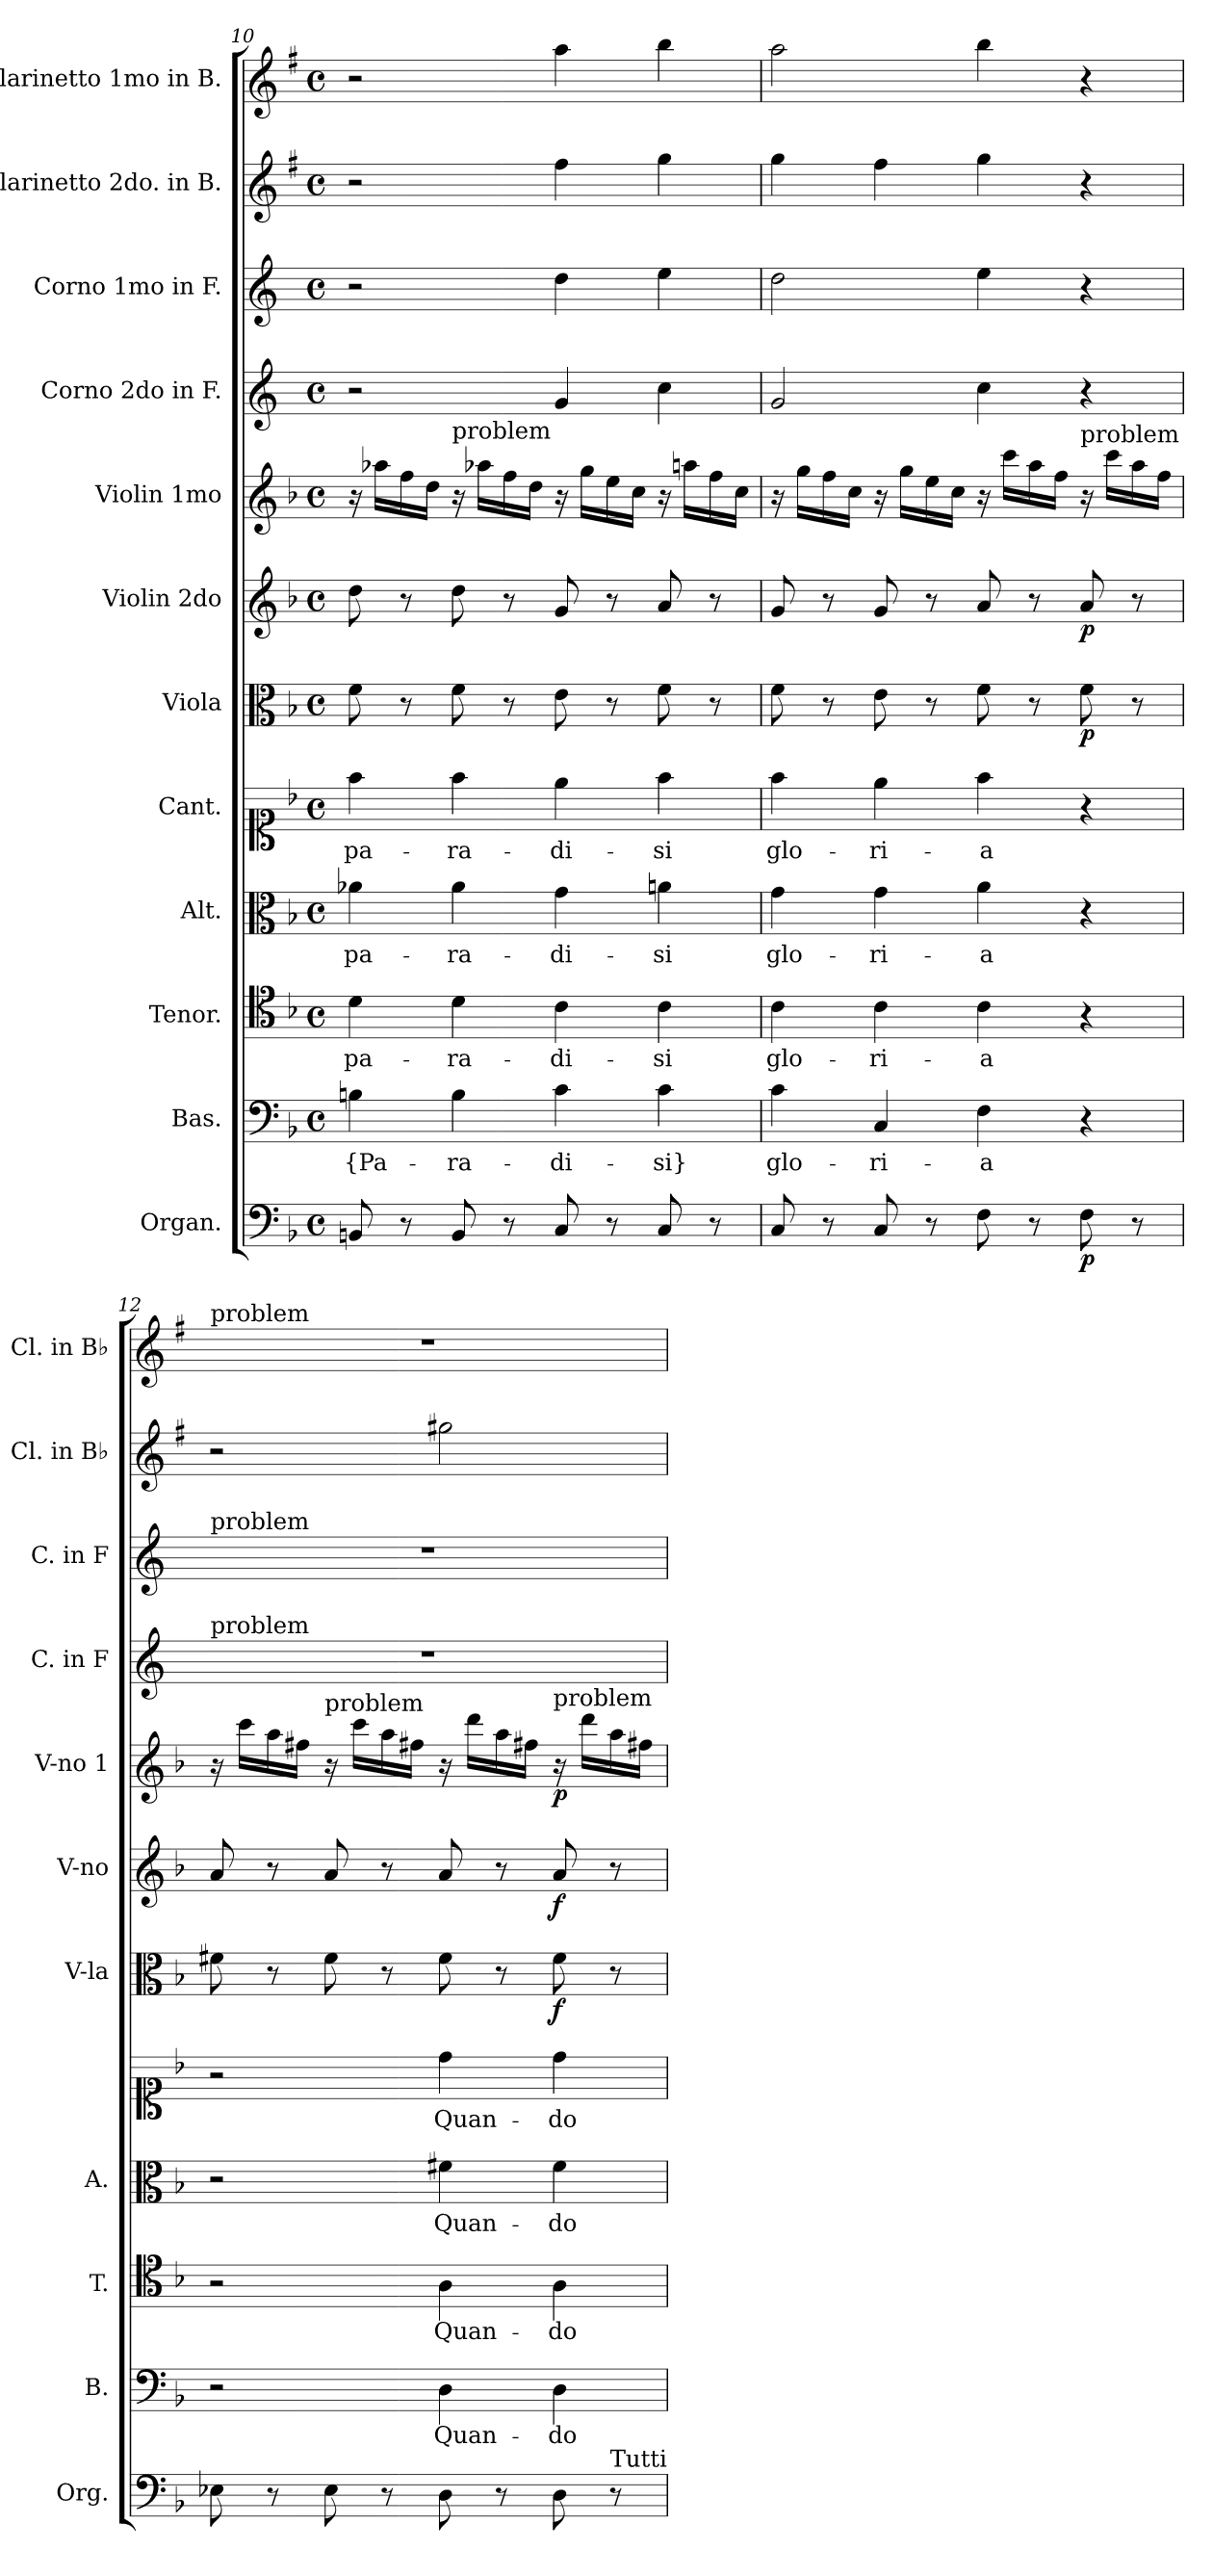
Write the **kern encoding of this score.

**kern	**dynam	**kern	**text	**kern	**text	**kern	**text	**kern	**text	**kern	**dynam	**kern	**dynam	**kern	**dynam	**kern	**kern	**kern	**kern
*part12	*part12	*part11	*part11	*part10	*part10	*part9	*part9	*part8	*part8	*part7	*part7	*part6	*part6	*part5	*part5	*part4	*part3	*part2	*part1
*staff12	*staff12	*staff11	*staff11	*staff10	*staff10	*staff9	*staff9	*staff8	*staff8	*staff7	*staff7	*staff6	*staff6	*staff5	*staff5	*staff4	*staff3	*staff2	*staff1
*I"Organ.	*	*I"Bas.	*	*I"Tenor.	*	*I"Alt.	*	*I"Cant.	*	*I"Viola	*	*I"Violin 2do	*	*I"Violin 1mo	*	*I"Corno 2do in F.	*I"Corno 1mo in F.	*I"Clarinetto 2do. in B.	*I"Clarinetto 1mo in B.
*I'Org.	*	*I'B.	*	*I'T.	*	*I'A.	*	*	*	*I'V-la	*	*I'V-no	*	*I'V-no 1	*	*I'C. in F	*I'C. in F	*I'Cl. in B♭	*I'Cl. in B♭
*clefF4	*	*clefF4	*	*clefC4	*	*clefC3	*	*clefC1	*	*clefC3	*	*clefG2	*	*clefG2	*	*clefG2	*clefG2	*clefG2	*clefG2
*	*	*	*	*	*	*	*	*	*	*	*	*	*	*	*	*ITrd4c7	*ITrd4c7	*ITrd1c2	*ITrd1c2
*k[b-]	*	*k[b-]	*	*k[b-]	*	*k[b-]	*	*k[b-]	*	*k[b-]	*	*k[b-]	*	*k[b-]	*	*k[b-]	*k[b-]	*k[b-]	*k[b-]
*M4/4	*	*M4/4	*	*M4/4	*	*M4/4	*	*M4/4	*	*M4/4	*	*M4/4	*	*M4/4	*	*M4/4	*M4/4	*M4/4	*M4/4
*met(c)	*	*met(c)	*	*met(c)	*	*met(c)	*	*met(c)	*	*met(c)	*	*met(c)	*	*met(c)	*	*met(c)	*met(c)	*met(c)	*met(c)
=10	=10	=10	=10	=10	=10	=10	=10	=10	=10	=10	=10	=10	=10	=10	=10	=10	=10	=10	=10
8BBn/	.	4Bn\	{Pa-	4d\	pa-	4a-X\	pa-	4ff\	pa-	8f\	.	8dd\	.	16r	.	2r	2r	2r	2r
.	.	.	.	.	.	.	.	.	.	.	.	.	.	16aa-X\LL	.	.	.	.	.
8r	.	.	.	.	.	.	.	.	.	8r	.	8r	.	16ff\	.	.	.	.	.
.	.	.	.	.	.	.	.	.	.	.	.	.	.	16dd\JJ	.	.	.	.	.
!	!	!	!	!	!	!	!	!	!	!	!	!	!	!LO:TX:a:t=problem	!	!	!	!	!
8BB/	.	4B\	-ra-	4d\	-ra-	4a-\	-ra-	4ff\	-ra-	8f\	.	8dd\	.	16r	.	.	.	.	.
.	.	.	.	.	.	.	.	.	.	.	.	.	.	16aa-X\LL	.	.	.	.	.
8r	.	.	.	.	.	.	.	.	.	8r	.	8r	.	16ff\	.	.	.	.	.
.	.	.	.	.	.	.	.	.	.	.	.	.	.	16dd\JJ	.	.	.	.	.
8C/	.	4c\	-di-	4c\	-di-	4g\	-di-	4ee\	-di-	8e\	.	8g/	.	16r	.	4c/	4g\	4ee\	4gg\
.	.	.	.	.	.	.	.	.	.	.	.	.	.	16gg\LL	.	.	.	.	.
8r	.	.	.	.	.	.	.	.	.	8r	.	8r	.	16ee\	.	.	.	.	.
.	.	.	.	.	.	.	.	.	.	.	.	.	.	16cc\JJ	.	.	.	.	.
8C/	.	4c\	-si}	4c\	-si	4an\	-si	4ff\	-si	8f\	.	8a/	.	16r	.	4f\	4a\	4ff\	4aa\
.	.	.	.	.	.	.	.	.	.	.	.	.	.	16aan\LL	.	.	.	.	.
8r	.	.	.	.	.	.	.	.	.	8r	.	8r	.	16ff\	.	.	.	.	.
.	.	.	.	.	.	.	.	.	.	.	.	.	.	16cc\JJ	.	.	.	.	.
=11	=11	=11	=11	=11	=11	=11	=11	=11	=11	=11	=11	=11	=11	=11	=11	=11	=11	=11	=11
8C/	.	4c\	glo-	4c\	glo-	4g\	glo-	4ff\	glo-	8f\	.	8g/	.	16r	.	2c/	2g\	4ff\	2gg\
.	.	.	.	.	.	.	.	.	.	.	.	.	.	16gg\LL	.	.	.	.	.
8r	.	.	.	.	.	.	.	.	.	8r	.	8r	.	16ff\	.	.	.	.	.
.	.	.	.	.	.	.	.	.	.	.	.	.	.	16cc\JJ	.	.	.	.	.
8C/	.	4C/	-ri-	4c\	-ri-	4g\	-ri-	4ee\	-ri-	8e\	.	8g/	.	16r	.	.	.	4ee\	.
.	.	.	.	.	.	.	.	.	.	.	.	.	.	16gg\LL	.	.	.	.	.
8r	.	.	.	.	.	.	.	.	.	8r	.	8r	.	16ee\	.	.	.	.	.
.	.	.	.	.	.	.	.	.	.	.	.	.	.	16cc\JJ	.	.	.	.	.
8F\	.	4F\	-a	4c\	-a	4a\	-a	4ff\	-a	8f\	.	8a/	.	16r	.	4f\	4a\	4ff\	4aa\
.	.	.	.	.	.	.	.	.	.	.	.	.	.	16ccc\LL	.	.	.	.	.
8r	.	.	.	.	.	.	.	.	.	8r	.	8r	.	16aa\	.	.	.	.	.
.	.	.	.	.	.	.	.	.	.	.	.	.	.	16ff\JJ	.	.	.	.	.
!	!	!	!	!	!	!	!	!	!	!	!	!	!	!LO:TX:a:t=problem	!	!	!	!	!
8F\	p	4r	.	4r	.	4r	.	4r	.	8f\	p	8a/	p	16r	.	4r	4r	4r	4r
.	.	.	.	.	.	.	.	.	.	.	.	.	.	16ccc\LL	.	.	.	.	.
8r	.	.	.	.	.	.	.	.	.	8r	.	8r	.	16aa\	.	.	.	.	.
.	.	.	.	.	.	.	.	.	.	.	.	.	.	16ff\JJ	.	.	.	.	.
=12	=12	=12	=12	=12	=12	=12	=12	=12	=12	=12	=12	=12	=12	=12	=12	=12	=12	=12	=12
!	!	!	!	!	!	!	!	!	!	!	!	!	!	!	!	!	!	!	!LO:TX:a:t=problem
!	!	!	!	!	!	!	!	!	!	!	!	!	!	!	!	!	!LO:TX:a:t=problem	!	!
!	!	!	!	!	!	!	!	!	!	!	!	!	!	!	!	!LO:TX:a:t=problem	!	!	!
8E-X\	.	2r	.	2r	.	2r	.	2r	.	8f#X\	.	8a/	.	16r	.	1r	1r	2r	1r
.	.	.	.	.	.	.	.	.	.	.	.	.	.	16ccc\LL	.	.	.	.	.
8r	.	.	.	.	.	.	.	.	.	8r	.	8r	.	16aa\	.	.	.	.	.
.	.	.	.	.	.	.	.	.	.	.	.	.	.	16ff#X\JJ	.	.	.	.	.
!	!	!	!	!	!	!	!	!	!	!	!	!	!	!LO:TX:a:t=problem	!	!	!	!	!
8E-\	.	.	.	.	.	.	.	.	.	8f#\	.	8a/	.	16r	.	.	.	.	.
.	.	.	.	.	.	.	.	.	.	.	.	.	.	16ccc\LL	.	.	.	.	.
8r	.	.	.	.	.	.	.	.	.	8r	.	8r	.	16aa\	.	.	.	.	.
.	.	.	.	.	.	.	.	.	.	.	.	.	.	16ff#X\JJ	.	.	.	.	.
8D\	.	4D\	Quan-	4A\	Quan-	4f#X\	Quan-	4dd\	Quan-	8f#\	.	8a/	.	16r	.	.	.	2ff#X\	.
.	.	.	.	.	.	.	.	.	.	.	.	.	.	16ddd\LL	.	.	.	.	.
8r	.	.	.	.	.	.	.	.	.	8r	.	8r	.	16aa\	.	.	.	.	.
.	.	.	.	.	.	.	.	.	.	.	.	.	.	16ff#X\JJ	.	.	.	.	.
!	!	!	!	!	!	!	!	!	!	!	!	!	!	!LO:TX:a:t=problem	!	!	!	!	!
8D\	.	4D\	-do	4A\	-do	4f#\	-do	4dd\	-do	8f#\	f	8a/	f	16r	p	.	.	.	.
.	.	.	.	.	.	.	.	.	.	.	.	.	.	16ddd\LL	.	.	.	.	.
!LO:TX:a:t=Tutti	!	!	!	!	!	!	!	!	!	!	!	!	!	!	!	!	!	!	!
8r	.	.	.	.	.	.	.	.	.	8r	.	8r	.	16aa\	.	.	.	.	.
.	.	.	.	.	.	.	.	.	.	.	.	.	.	16ff#X\JJ	.	.	.	.	.
=	=	=	=	=	=	=	=	=	=	=	=	=	=	=	=	=	=	=	=
*-	*-	*-	*-	*-	*-	*-	*-	*-	*-	*-	*-	*-	*-	*-	*-	*-	*-	*-	*-
